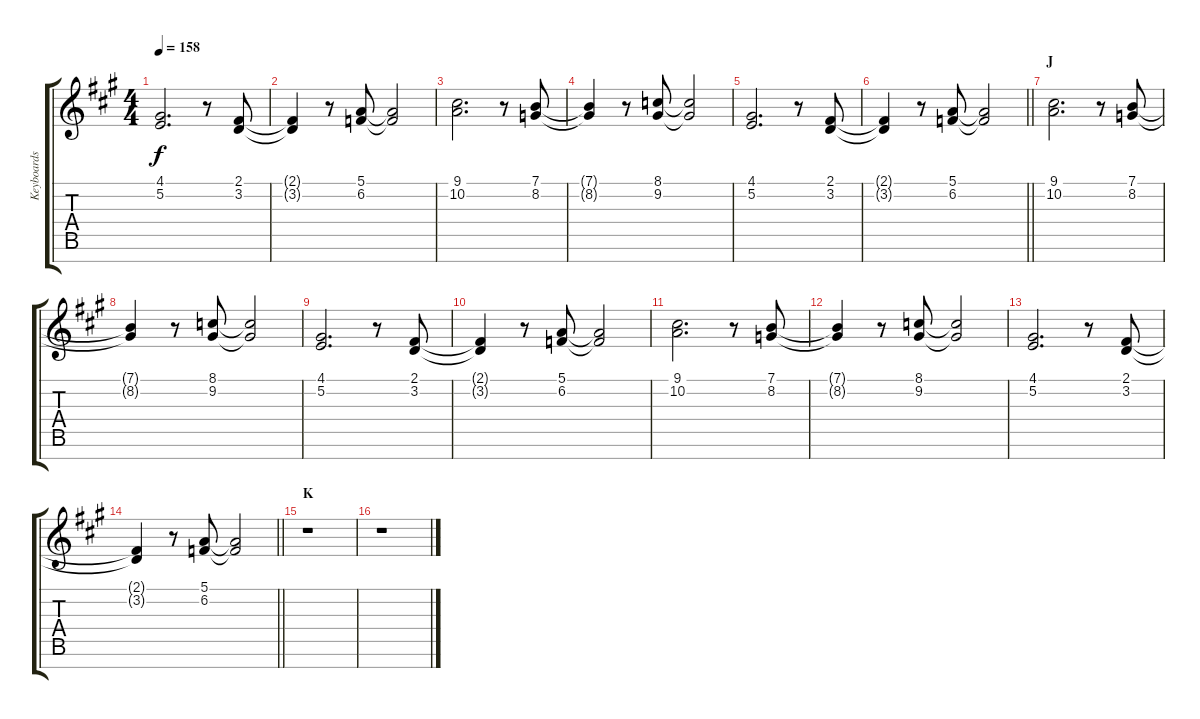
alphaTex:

\track ("Keyboards (high register)" "Keyboards ") {instrument acousticgrandpiano}
\staff {score tabs}
\tuning (E4 B3 G3 D3 A2 E2 B1) {hide}
\ts (4 4)
\tempo 158
\clef g2
\ks a
(4.1 5.2).2{d dy f} r.8 (2.1 3.2).8 |
(2.1{t} 3.2{t}).4 r.8 (5.1 6.2).8 (5.1{t} 6.2{t}).2 |
(9.1 10.2).2{d} r.8 (7.1 8.2).8 |
(7.1{t} 8.2{t}).4 r.8 (8.1 9.2).8 (8.1{t} 9.2{t}).2 |
(4.1 5.2).2{d} r.8 (2.1 3.2).8 |
\barLineRight lightlight
(2.1{t} 3.2{t}).4 r.8 (5.1 6.2).8 (5.1{t} 6.2{t}).2 |
\section ("" "J")
(9.1 10.2).2{d} r.8 (7.1 8.2).8 |
(7.1{t} 8.2{t}).4 r.8 (8.1 9.2).8 (8.1{t} 9.2{t}).2 |
(4.1 5.2).2{d} r.8 (2.1 3.2).8 |
(2.1{t} 3.2{t}).4 r.8 (5.1 6.2).8 (5.1{t} 6.2{t}).2 |
(9.1 10.2).2{d} r.8 (7.1 8.2).8 |
(7.1{t} 8.2{t}).4 r.8 (8.1 9.2).8 (8.1{t} 9.2{t}).2 |
(4.1 5.2).2{d} r.8 (2.1 3.2).8 |
\barLineRight lightlight
(2.1{t} 3.2{t}).4 r.8 (5.1 6.2).8 (5.1{t} 6.2{t}).2 |
\section ("" "K")
r.1 |
r.1
